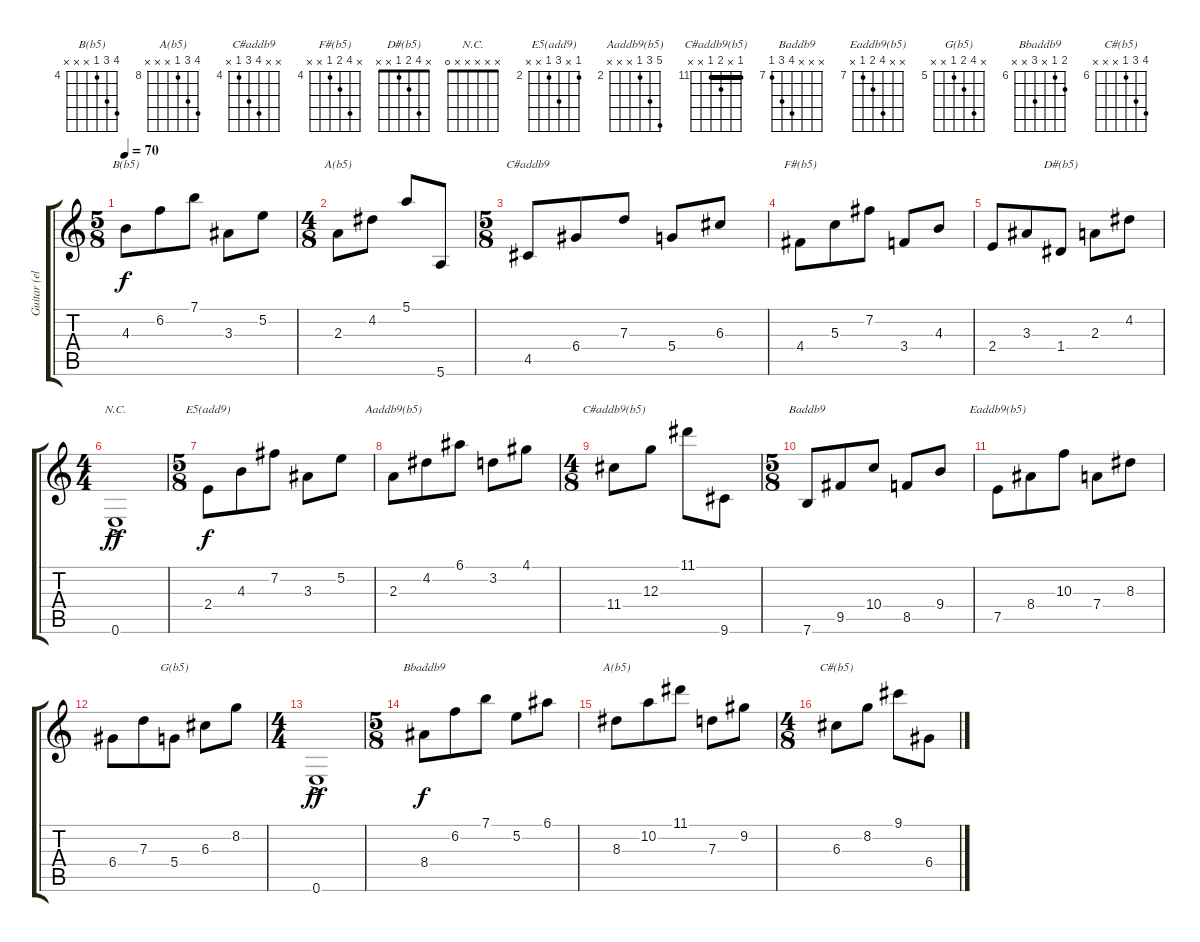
\track ("Guitar (elec.)" "Guitar (el") {instrument electricguitarclean}
\staff {score tabs}
\tuning (E4 B3 G3 D3 A2 E2) {hide}
\chord ("B(b5)" 7 6 4 x x x) {firstfret 4}
\chord ("A(b5)" 5 4 2 x x x) {firstfret 2}
\chord ("C#addb9" x x 7 6 4 x) {firstfret 4}
\chord ("F#(b5)" x 7 5 4 x x) {firstfret 4}
\chord ("D#(b5)" x 4 2 1 x x)
\chord ("N.C." x x x x x 0)
\chord ("E5(add9)" 2 x 4 2 x x) {firstfret 2}
\chord ("Aaddb9(b5)" 6 4 2 x x x) {firstfret 2}
\chord ("C#addb9(b5)" 11 x 12 11 x x) {firstfret 11 barre 11}
\chord ("Baddb9" x x x 10 9 7) {firstfret 7}
\chord ("Eaddb9(b5)" x x 10 8 7 x) {firstfret 7}
\chord ("G(b5)" x 8 6 5 x x) {firstfret 5}
\chord ("Bbaddb9" 7 6 x 8 x x) {firstfret 6}
\chord ("A(b5)" 11 10 8 x x x) {firstfret 8}
\chord ("C#(b5)" 9 8 6 x x x) {firstfret 6}
\ts (5 8)
\tempo 70
\clef g2
\ks c
4.3.8{ch "B(b5)" dy f} 6.2.8 7.1.8 3.3.8 5.2.8 |
\ts (4 8)
2.3.8{ch "A(b5)"} 4.2.8 5.1.8 5.6.8 |
\ts (5 8)
4.5.8{ch "C#addb9"} 6.4.8 7.3.8 5.4.8 6.3.8 |
4.4.8{ch "F#(b5)"} 5.3.8 7.2.8 3.4.8 4.3.8 |
2.4.8 3.3.8 1.4.8{ch "D#(b5)"} 2.3.8 4.2.8 |
\ts (4 4)
0.6{ac}.1{ch "N.C." dy ff} |
\ts (5 8)
2.4.8{ch "E5(add9)" dy f} 4.3.8 7.2.8 3.3.8 5.2.8 |
2.3.8{ch "Aaddb9(b5)"} 4.2.8 6.1.8 3.2.8 4.1.8 |
\ts (4 8)
11.4.8{ch "C#addb9(b5)"} 12.3.8 11.1.8 9.6.8 |
\ts (5 8)
7.6.8{ch "Baddb9"} 9.5.8 10.4.8 8.5.8 9.4.8 |
7.5.8{ch "Eaddb9(b5)"} 8.4.8 10.3.8 7.4.8 8.3.8 |
6.4.8 7.3.8 5.4.8{ch "G(b5)"} 6.3.8 8.2.8 |
\ts (4 4)
0.6{ac}.1{dy ff} |
\ts (5 8)
8.4.8{ch "Bbaddb9" dy f} 6.2.8 7.1.8 5.2.8 6.1.8 |
8.3.8{ch "A(b5)"} 10.2.8 11.1.8 7.3.8 9.2.8 |
\ts (4 8)
6.3.8{ch "C#(b5)"} 8.2.8 9.1.8 6.4.8
